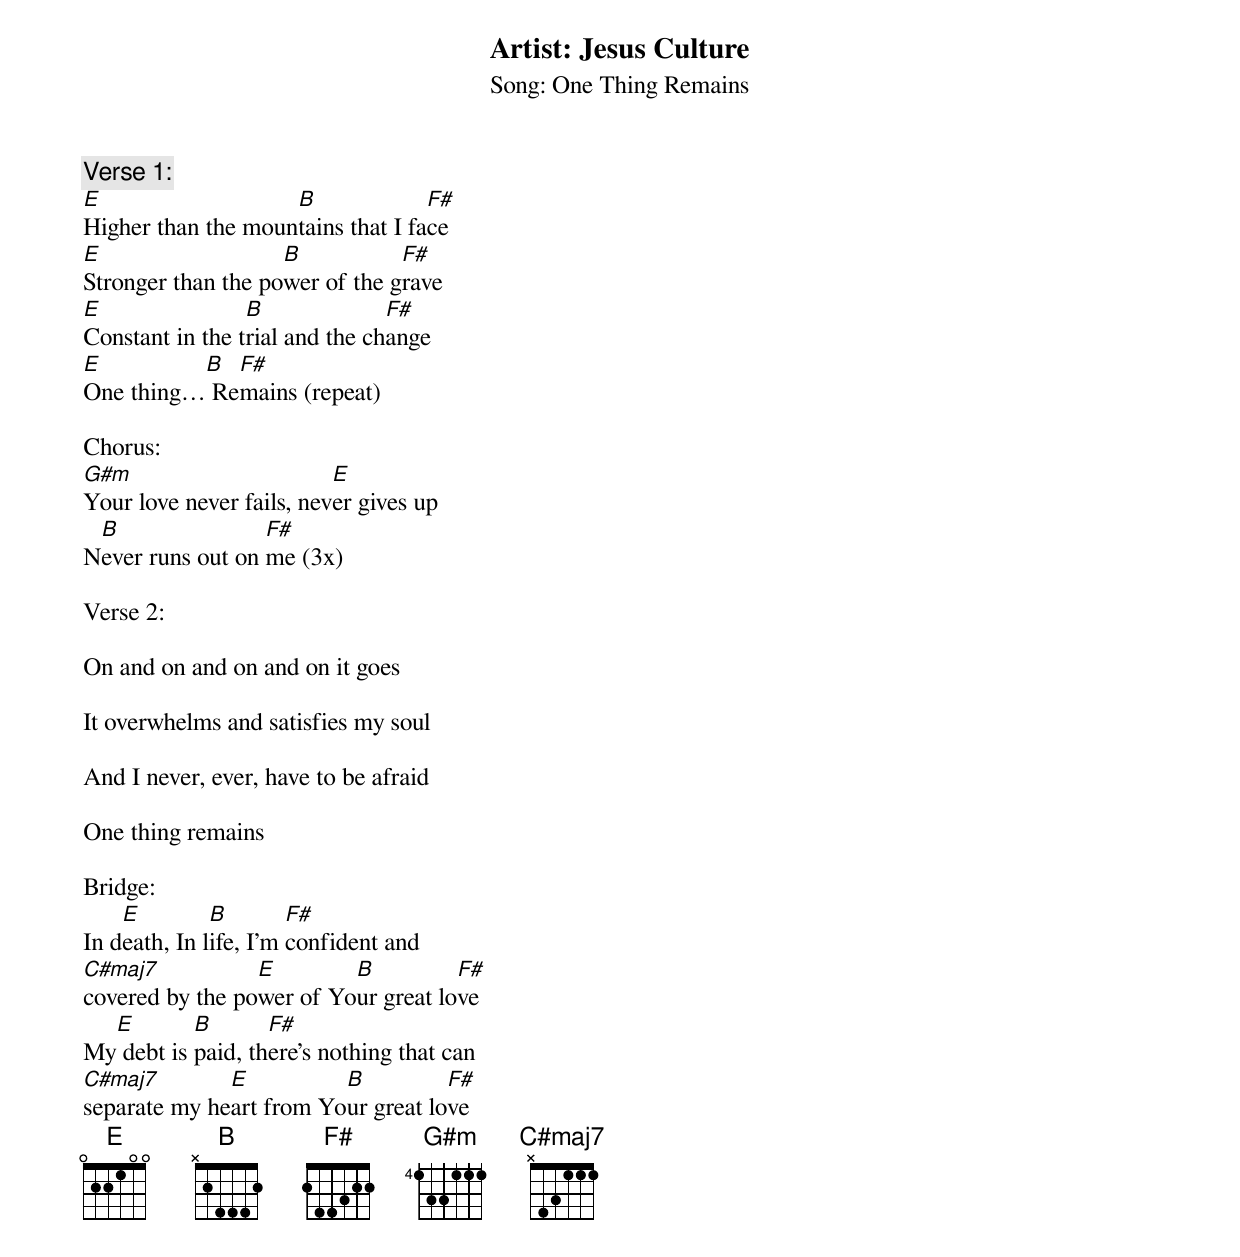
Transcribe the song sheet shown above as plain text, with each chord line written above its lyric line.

Artist: Jesus Culture
Song: One Thing Remains

Verse 1:
E                   B              F#
Higher than the mountains that I face
E                   B           F#
Stronger than the power of the grave
E                B              F#
Constant in the trial and the change
E         B  F#
One thing… Remains (repeat)

Chorus:
G#m                       E
Your love never fails, never gives up
 B                F#
Never runs out on me (3x)

Verse 2:

On and on and on and on it goes

It overwhelms and satisfies my soul

And I never, ever, have to be afraid

One thing remains

Bridge:
    E         B        F#
In death, In life, I’m confident and
C#maj7           E        B          F#
covered by the power of Your great love
  E        B       F#
My debt is paid, there’s nothing that can
C#maj7        E          B          F#
separate my heart from Your great love
